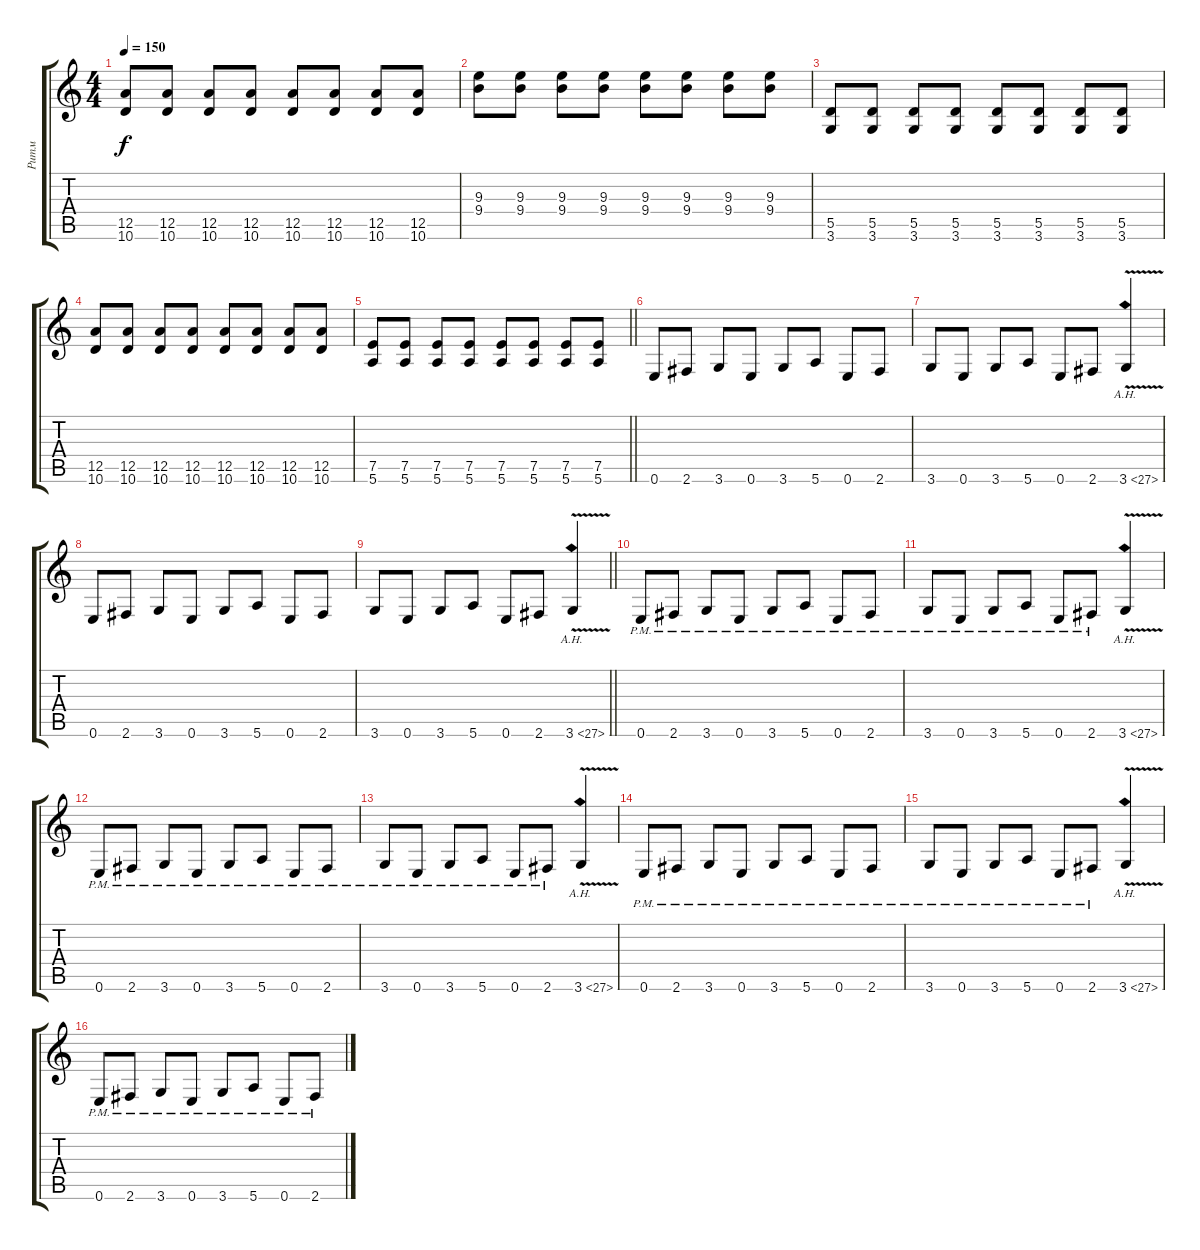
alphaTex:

\track ("Ритм" "Ритм") {instrument distortionguitar}
\staff {score tabs}
\tuning (E4 B3 G3 D3 A2 E2) {hide}
\ts (4 4)
\tempo 150
\clef g2
\ks c
(12.5 10.6).8{dy f} (12.5 10.6).8 (12.5 10.6).8 (12.5 10.6).8 (12.5 10.6).8 (12.5 10.6).8 (12.5 10.6).8 (12.5 10.6).8 |
(9.3 9.4).8 (9.3 9.4).8 (9.3 9.4).8 (9.3 9.4).8 (9.3 9.4).8 (9.3 9.4).8 (9.3 9.4).8 (9.3 9.4).8 |
(5.5 3.6).8 (5.5 3.6).8 (5.5 3.6).8 (5.5 3.6).8 (5.5 3.6).8 (5.5 3.6).8 (5.5 3.6).8 (5.5 3.6).8 |
(12.5 10.6).8 (12.5 10.6).8 (12.5 10.6).8 (12.5 10.6).8 (12.5 10.6).8 (12.5 10.6).8 (12.5 10.6).8 (12.5 10.6).8 |
\barLineRight lightlight
(7.5 5.6).8 (7.5 5.6).8 (7.5 5.6).8 (7.5 5.6).8 (7.5 5.6).8 (7.5 5.6).8 (7.5 5.6).8 (7.5 5.6).8 |
0.6.8 2.6.8 3.6.8 0.6.8 3.6.8 5.6.8 0.6.8 2.6.8 |
3.6.8 0.6.8 3.6.8 5.6.8 0.6.8 2.6.8 3.6{ah 24 v}.4 |
0.6.8 2.6.8 3.6.8 0.6.8 3.6.8 5.6.8 0.6.8 2.6.8 |
\barLineRight lightlight
3.6.8 0.6.8 3.6.8 5.6.8 0.6.8 2.6.8 3.6{ah 24 v}.4 |
0.6{pm}.8 2.6{pm}.8 3.6{pm}.8 0.6{pm}.8 3.6{pm}.8 5.6{pm}.8 0.6{pm}.8 2.6{pm}.8 |
3.6{pm}.8 0.6{pm}.8 3.6{pm}.8 5.6{pm}.8 0.6{pm}.8 2.6{pm}.8 3.6{ah 24 v}.4 |
0.6{pm}.8 2.6{pm}.8 3.6{pm}.8 0.6{pm}.8 3.6{pm}.8 5.6{pm}.8 0.6{pm}.8 2.6{pm}.8 |
3.6{pm}.8 0.6{pm}.8 3.6{pm}.8 5.6{pm}.8 0.6{pm}.8 2.6{pm}.8 3.6{ah 24 v}.4 |
0.6{pm}.8 2.6{pm}.8 3.6{pm}.8 0.6{pm}.8 3.6{pm}.8 5.6{pm}.8 0.6{pm}.8 2.6{pm}.8 |
3.6{pm}.8 0.6{pm}.8 3.6{pm}.8 5.6{pm}.8 0.6{pm}.8 2.6{pm}.8 3.6{ah 24 v}.4 |
0.6{pm}.8 2.6{pm}.8 3.6{pm}.8 0.6{pm}.8 3.6{pm}.8 5.6{pm}.8 0.6{pm}.8 2.6{pm}.8
